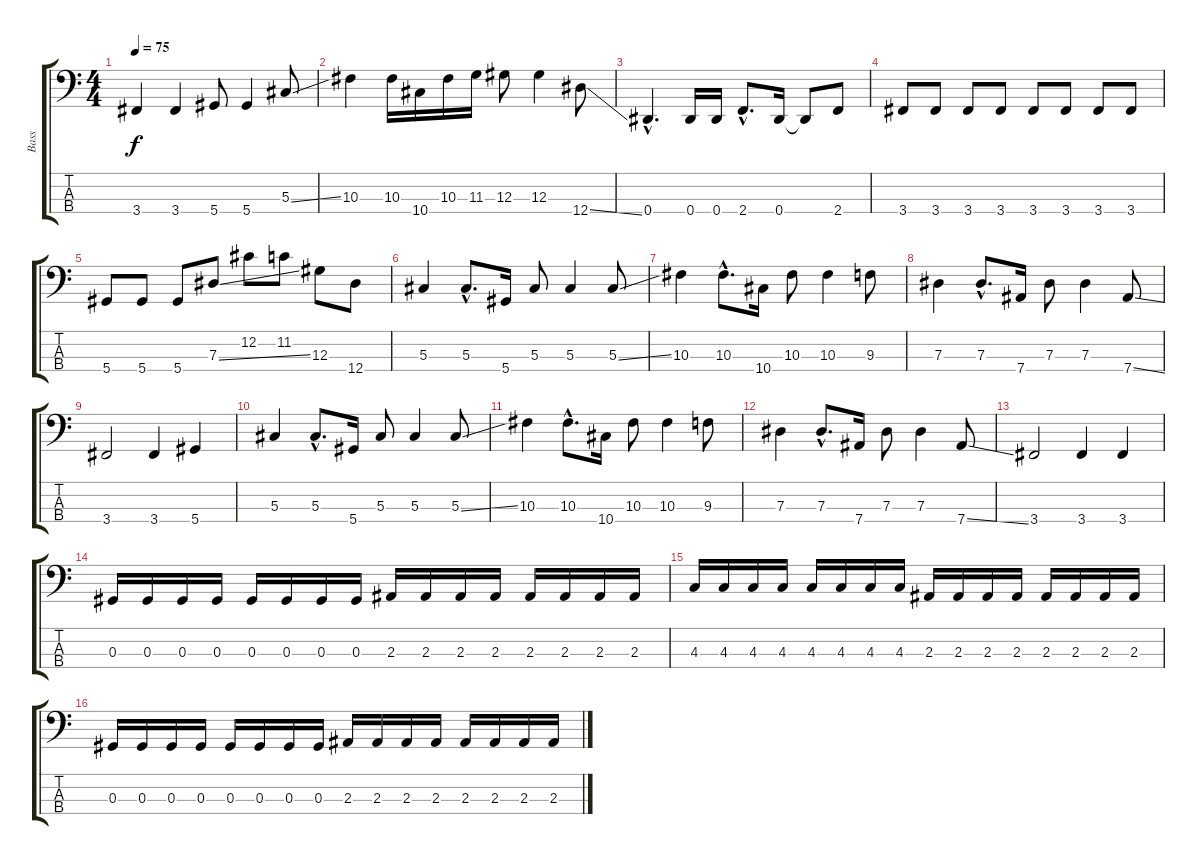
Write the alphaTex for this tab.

\track ("Bass " "Bass ") {instrument electricbassfinger}
\staff {score tabs}
\tuning (Gb2 Db2 Ab1 Eb1) {hide}
\ts (4 4)
\tempo 75
\clef f4
\ks c
3.4.4{dy f} 3.4.4 5.4.8 5.4.4 5.3{ss}.8 |
10.3.4 10.3.16 10.4.16 10.3.16 11.3.16 12.3.8 12.3.4 12.4{ss}.8 |
0.4{hac}.4{d} 0.4.16 0.4.16 2.4{hac}.8{d} 0.4.16 0.4{t}.8 2.4.8 |
3.4.8 3.4.8 3.4.8 3.4.8 3.4.8 3.4.8 3.4.8 3.4.8 |
5.4.8 5.4.8 5.4.8 7.3{ss}.8 12.2.8 11.2.8 12.3.8 12.4.8 |
5.3.4 5.3{hac}.8{d} 5.4.16 5.3.8 5.3.4 5.3{ss}.8 |
10.3.4 10.3{hac}.8{d} 10.4.16 10.3.8 10.3.4 9.3.8 |
7.3.4 7.3{hac}.8{d} 7.4.16 7.3.8 7.3.4 7.4{ss}.8 |
3.4.2 3.4.4 5.4.4 |
5.3.4 5.3{hac}.8{d} 5.4.16 5.3.8 5.3.4 5.3{ss}.8 |
10.3.4 10.3{hac}.8{d} 10.4.16 10.3.8 10.3.4 9.3.8 |
7.3.4 7.3{hac}.8{d} 7.4.16 7.3.8 7.3.4 7.4{ss}.8 |
3.4.2 3.4.4 3.4.4 |
0.3.16 0.3.16 0.3.16 0.3.16 0.3.16 0.3.16 0.3.16 0.3.16 2.3.16 2.3.16 2.3.16 2.3.16 2.3.16 2.3.16 2.3.16 2.3.16 |
4.3.16 4.3.16 4.3.16 4.3.16 4.3.16 4.3.16 4.3.16 4.3.16 2.3.16 2.3.16 2.3.16 2.3.16 2.3.16 2.3.16 2.3.16 2.3.16 |
0.3.16 0.3.16 0.3.16 0.3.16 0.3.16 0.3.16 0.3.16 0.3.16 2.3.16 2.3.16 2.3.16 2.3.16 2.3.16 2.3.16 2.3.16 2.3.16
